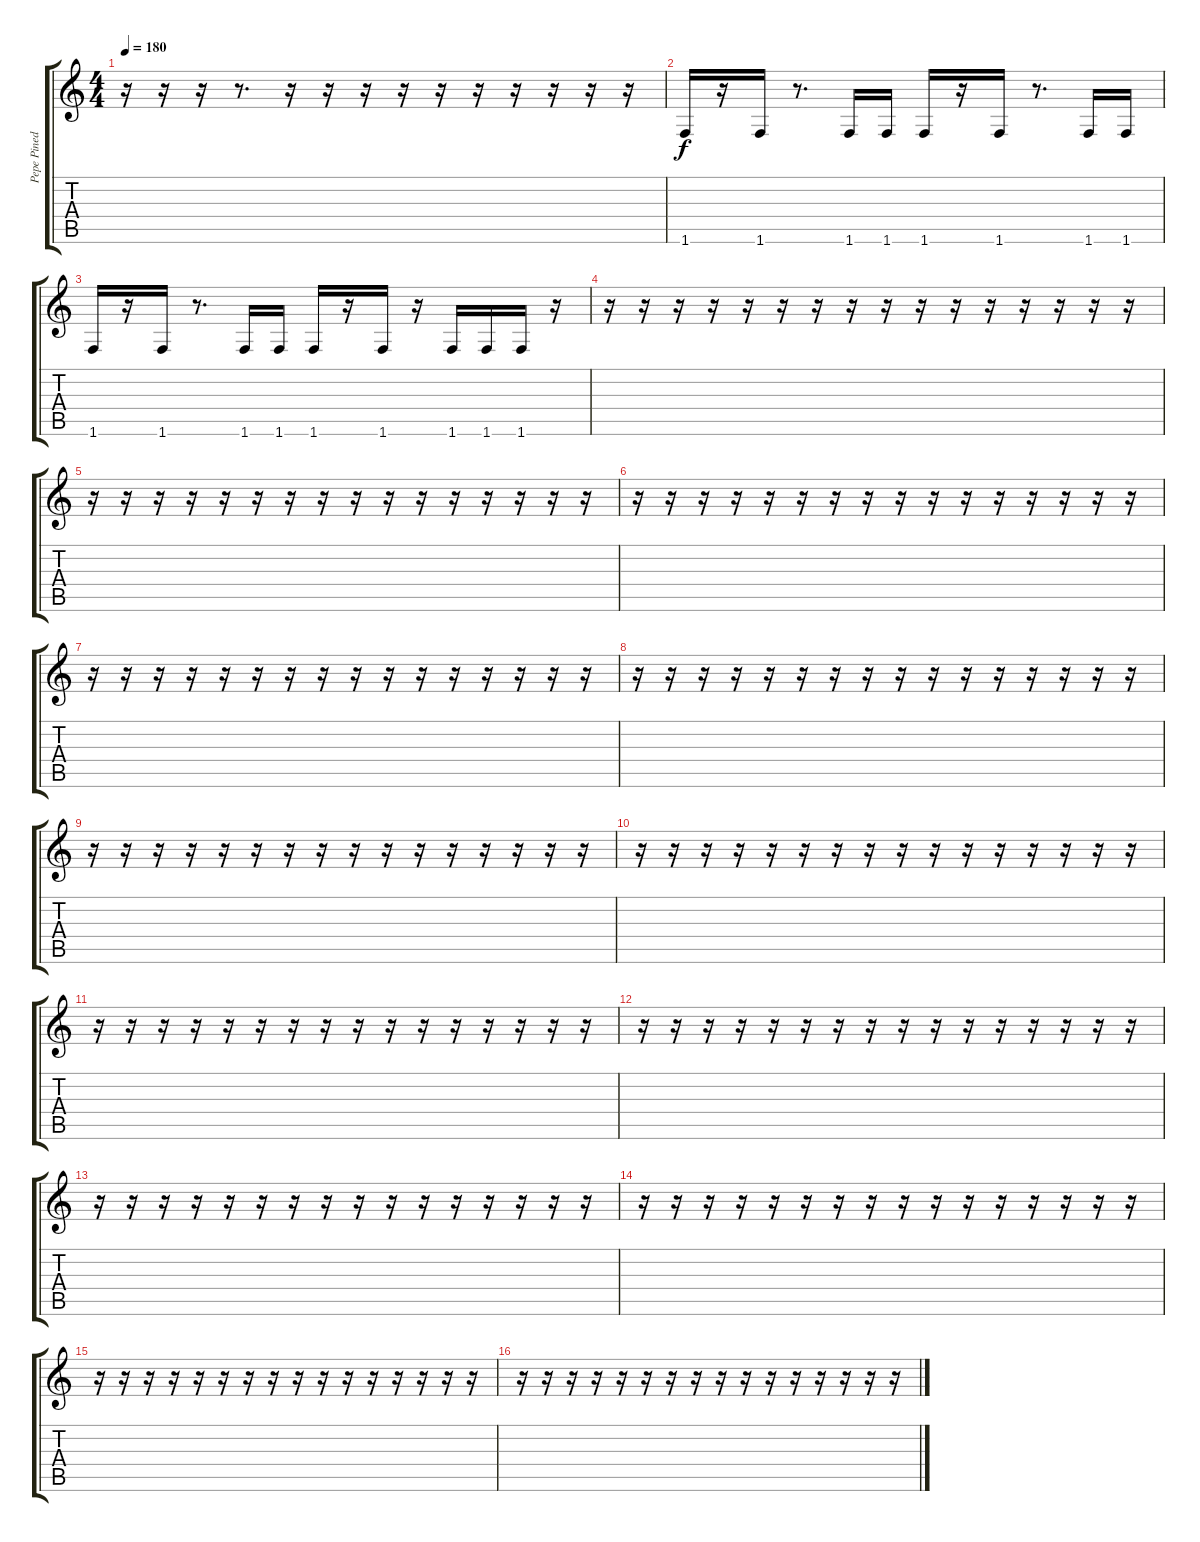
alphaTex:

\track ("Pepe Pinedo" "Pepe Pined") {instrument electricbassfinger}
\staff {score tabs}
\tuning (E4 B3 G3 D3 A2 E2) {hide}
\ts (4 4)
\tempo 180
\clef g2
\ks c
r.16{dy f} r.16 r.16 r.8{d} r.16 r.16 r.16 r.16 r.16 r.16 r.16 r.16 r.16 r.16 |
1.6.16 r.16 1.6.16 r.8{d} 1.6.16 1.6.16 1.6.16 r.16 1.6.16 r.8{d} 1.6.16 1.6.16 |
1.6.16 r.16 1.6.16 r.8{d} 1.6.16 1.6.16 1.6.16 r.16 1.6.16 r.16 1.6.16 1.6.16 1.6.16 r.16 |
r.16 r.16 r.16 r.16 r.16 r.16 r.16 r.16 r.16 r.16 r.16 r.16 r.16 r.16 r.16 r.16 |
r.16 r.16 r.16 r.16 r.16 r.16 r.16 r.16 r.16 r.16 r.16 r.16 r.16 r.16 r.16 r.16 |
r.16 r.16 r.16 r.16 r.16 r.16 r.16 r.16 r.16 r.16 r.16 r.16 r.16 r.16 r.16 r.16 |
r.16 r.16 r.16 r.16 r.16 r.16 r.16 r.16 r.16 r.16 r.16 r.16 r.16 r.16 r.16 r.16 |
r.16 r.16 r.16 r.16 r.16 r.16 r.16 r.16 r.16 r.16 r.16 r.16 r.16 r.16 r.16 r.16 |
r.16 r.16 r.16 r.16 r.16 r.16 r.16 r.16 r.16 r.16 r.16 r.16 r.16 r.16 r.16 r.16 |
r.16 r.16 r.16 r.16 r.16 r.16 r.16 r.16 r.16 r.16 r.16 r.16 r.16 r.16 r.16 r.16 |
r.16 r.16 r.16 r.16 r.16 r.16 r.16 r.16 r.16 r.16 r.16 r.16 r.16 r.16 r.16 r.16 |
r.16 r.16 r.16 r.16 r.16 r.16 r.16 r.16 r.16 r.16 r.16 r.16 r.16 r.16 r.16 r.16 |
r.16 r.16 r.16 r.16 r.16 r.16 r.16 r.16 r.16 r.16 r.16 r.16 r.16 r.16 r.16 r.16 |
r.16 r.16 r.16 r.16 r.16 r.16 r.16 r.16 r.16 r.16 r.16 r.16 r.16 r.16 r.16 r.16 |
r.16 r.16 r.16 r.16 r.16 r.16 r.16 r.16 r.16 r.16 r.16 r.16 r.16 r.16 r.16 r.16 |
r.16 r.16 r.16 r.16 r.16 r.16 r.16 r.16 r.16 r.16 r.16 r.16 r.16 r.16 r.16 r.16
